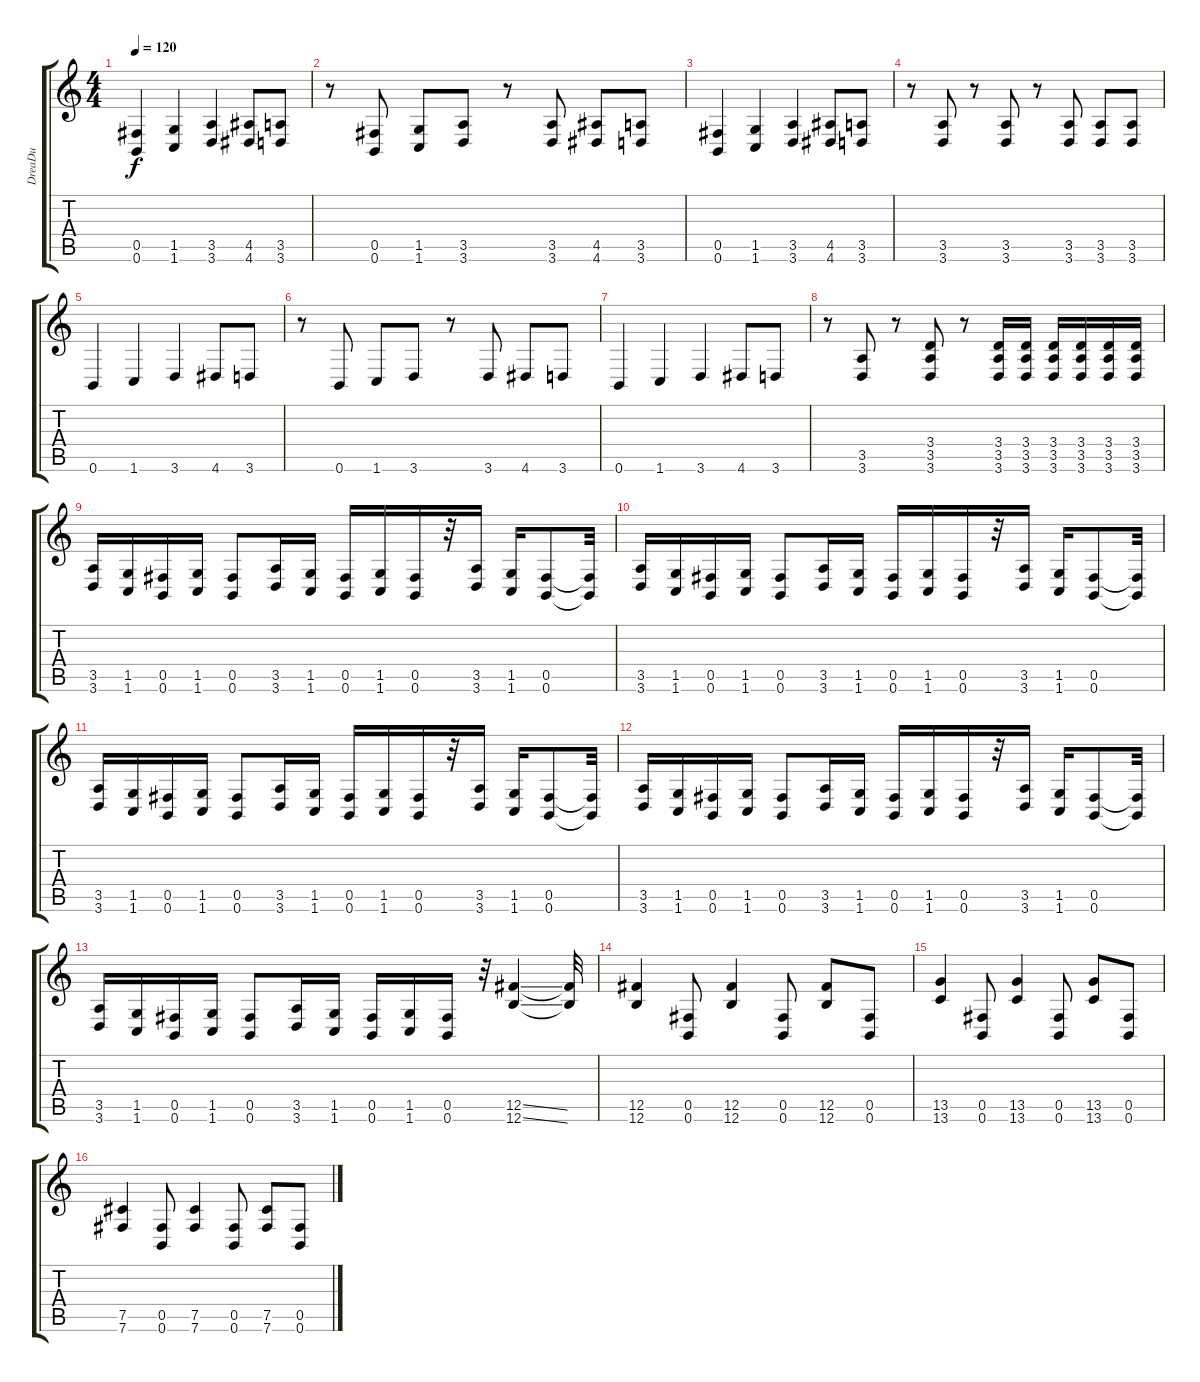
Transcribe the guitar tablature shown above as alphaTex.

\track ("DreaDu" "DreaDu") {instrument distortionguitar}
\staff {score tabs}
\tuning (Db4 Ab3 E3 B2 Gb2 B1) {hide}
\ts (4 4)
\tempo 120
\clef g2
\ks c
(0.5 0.6).4{dy f} (1.5 1.6).4 (3.5 3.6).4 (4.5 4.6).8 (3.5 3.6).8 |
r.8 (0.5 0.6).8 (1.5 1.6).8 (3.5 3.6).8 r.8 (3.5 3.6).8 (4.5 4.6).8 (3.5 3.6).8 |
(0.5 0.6).4 (1.5 1.6).4 (3.5 3.6).4 (4.5 4.6).8 (3.5 3.6).8 |
r.8 (3.5 3.6).8 r.8 (3.5 3.6).8 r.8 (3.5 3.6).8 (3.5 3.6).8 (3.5 3.6).8 |
0.6.4 1.6.4 3.6.4 4.6.8 3.6.8 |
r.8 0.6.8 1.6.8 3.6.8 r.8 3.6.8 4.6.8 3.6.8 |
0.6.4 1.6.4 3.6.4 4.6.8 3.6.8 |
r.8 (3.5 3.6).8 r.8 (3.4 3.5 3.6).8 r.8 (3.4 3.5 3.6).16 (3.4 3.5 3.6).16 (3.4 3.5 3.6).16 (3.4 3.5 3.6).16 (3.4 3.5 3.6).16 (3.4 3.5 3.6).16 |
(3.5 3.6).16 (1.5 1.6).16 (0.5 0.6).16 (1.5 1.6).16 (0.5 0.6).8 (3.5 3.6).16 (1.5 1.6).16 (0.5 0.6).16 (1.5 1.6).16 (0.5 0.6).16 r.32 (3.5 3.6).16 (1.5 1.6).16 (0.5 0.6).8 (0.5{t} 0.6{t}).32 |
(3.5 3.6).16 (1.5 1.6).16 (0.5 0.6).16 (1.5 1.6).16 (0.5 0.6).8 (3.5 3.6).16 (1.5 1.6).16 (0.5 0.6).16 (1.5 1.6).16 (0.5 0.6).16 r.32 (3.5 3.6).16 (1.5 1.6).16 (0.5 0.6).8 (0.5{t} 0.6{t}).32 |
(3.5 3.6).16 (1.5 1.6).16 (0.5 0.6).16 (1.5 1.6).16 (0.5 0.6).8 (3.5 3.6).16 (1.5 1.6).16 (0.5 0.6).16 (1.5 1.6).16 (0.5 0.6).16 r.32 (3.5 3.6).16 (1.5 1.6).16 (0.5 0.6).8 (0.5{t} 0.6{t}).32 |
(3.5 3.6).16 (1.5 1.6).16 (0.5 0.6).16 (1.5 1.6).16 (0.5 0.6).8 (3.5 3.6).16 (1.5 1.6).16 (0.5 0.6).16 (1.5 1.6).16 (0.5 0.6).16 r.32 (3.5 3.6).16 (1.5 1.6).16 (0.5 0.6).8 (0.5{t} 0.6{t}).32 |
(3.5 3.6).16 (1.5 1.6).16 (0.5 0.6).16 (1.5 1.6).16 (0.5 0.6).8 (3.5 3.6).16 (1.5 1.6).16 (0.5 0.6).16 (1.5 1.6).16 (0.5 0.6).16 r.32 (12.5{ss} 12.6{ss}).4 (12.5{t} 12.6{t}).32 |
(12.5 12.6).4 (0.5 0.6).8 (12.5 12.6).4 (0.5 0.6).8 (12.5 12.6).8 (0.5 0.6).8 |
(13.5 13.6).4 (0.5 0.6).8 (13.5 13.6).4 (0.5 0.6).8 (13.5 13.6).8 (0.5 0.6).8 |
(7.5 7.6).4 (0.5 0.6).8 (7.5 7.6).4 (0.5 0.6).8 (7.5 7.6).8 (0.5 0.6).8
